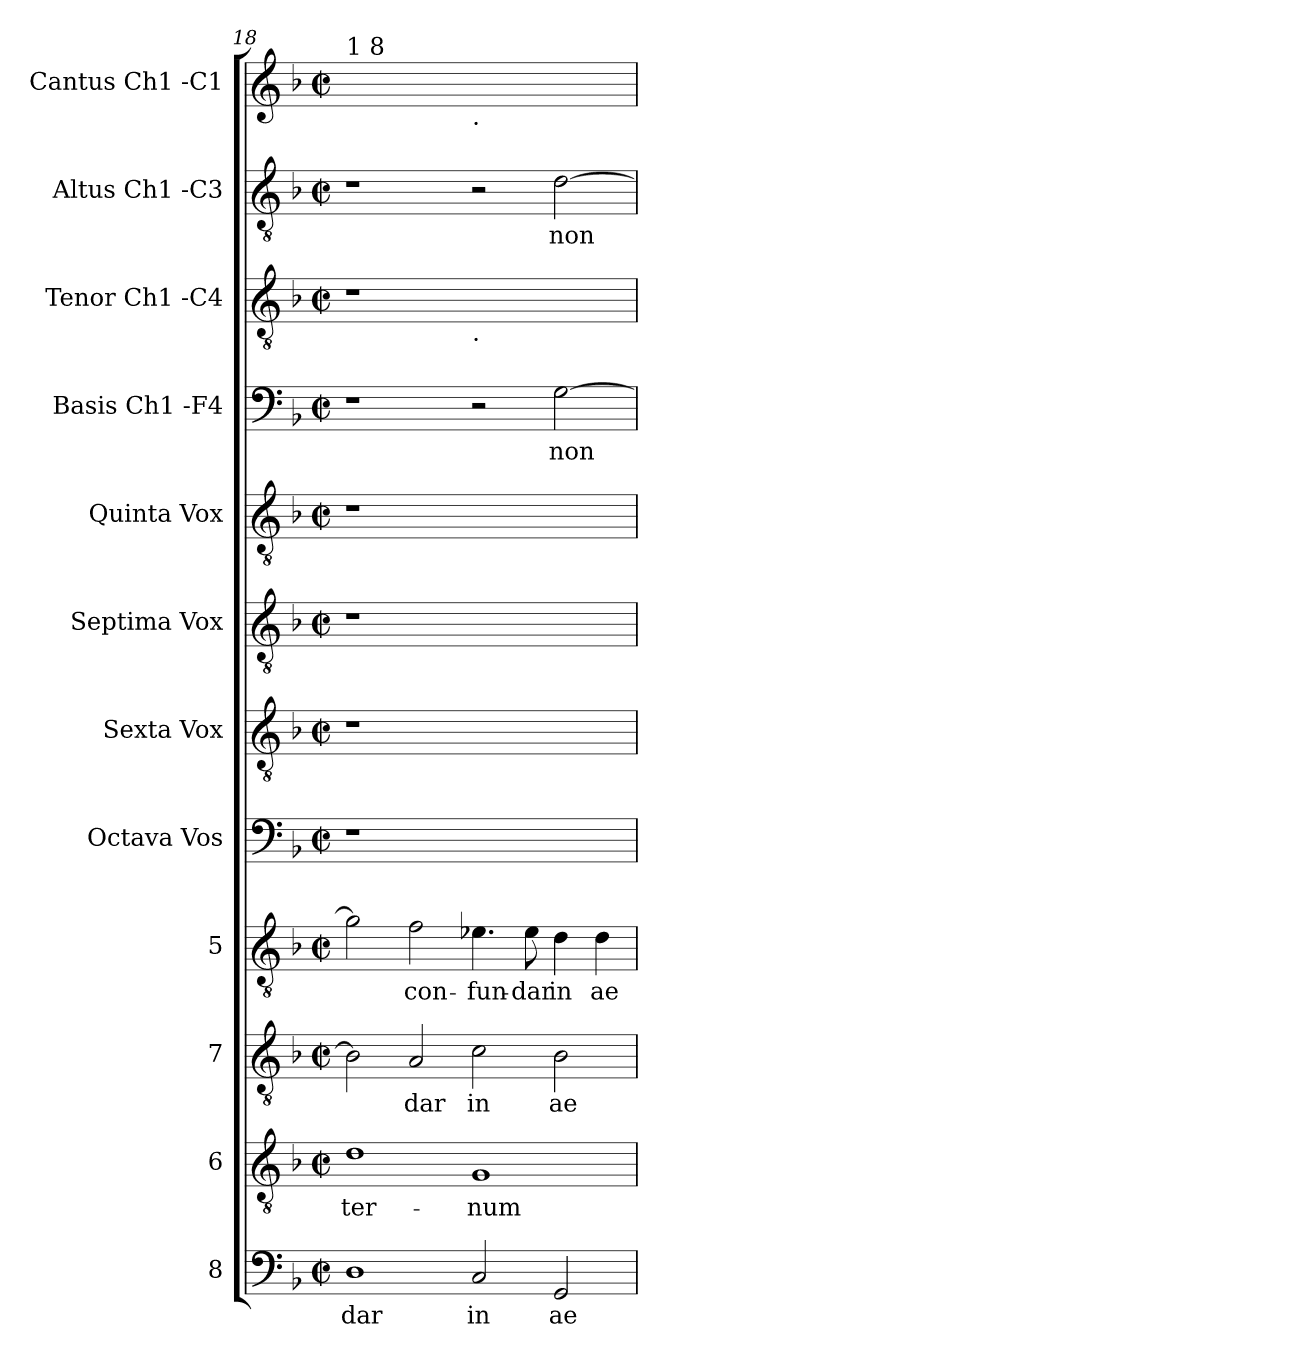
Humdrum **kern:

**kern	**text	**kern	**text	**kern	**text	**kern	**text	**kern	**kern	**kern	**kern	**kern	**text	**kern	**kern	**text	**kern
*part12	*part12	*part11	*part11	*part10	*part10	*part9	*part9	*part8	*part7	*part6	*part5	*part4	*part4	*part3	*part2	*part2	*part1
*staff12	*staff12	*staff11	*staff11	*staff10	*staff10	*staff9	*staff9	*staff8	*staff7	*staff6	*staff5	*staff4	*staff4	*staff3	*staff2	*staff2	*staff1
*I"8	*	*I"6	*	*I"7	*	*I"5	*	*I"Octava  Vos	*I"Sexta  Vox	*I"Septima  Vox	*I"Quinta  Vox	*I"Basis  Ch1 -F4	*	*I"Tenor  Ch1 -C4	*I"Altus  Ch1 -C3	*	*I"Cantus  Ch1 -C1
*	*	*	*	*	*	*	*	*	*	*	*	*I'B	*	*I'T	*I'A	*	*I'C
!!LO:PB:g=z
*clefF4	*	*clefGv2	*	*clefGv2	*	*clefGv2	*	*clefF4	*clefGv2	*clefGv2	*clefGv2	*clefF4	*	*clefGv2	*clefGv2	*	*clefG2
*k[b-]	*	*k[b-]	*	*k[b-]	*	*k[b-]	*	*k[b-]	*k[b-]	*k[b-]	*k[b-]	*k[b-]	*	*k[b-]	*k[b-]	*	*k[b-]
*F:	*	*F:	*	*F:	*	*F:	*	*F:	*F:	*F:	*F:	*F:	*	*F:	*F:	*	*F:
*M2/2	*	*M2/2	*	*M2/2	*	*M2/2	*	*M2/2	*M2/2	*M2/2	*M2/2	*M2/2	*	*M2/2	*M2/2	*	*M2/2
*met(c|)	*	*met(c|)	*	*met(c|)	*	*met(c|)	*	*met(c|)	*met(c|)	*met(c|)	*met(c|)	*met(c|)	*	*met(c|)	*met(c|)	*	*met(c|)
=18	=18	=18	=18	=18	=18	=18	=18	=18	=18	=18	=18	=18	=18	=18	=18	=18	=18
!	!	!	!	!	!	!	!	!	!	!	!	!	!	!	!	!	!LO:TX:a:t=1 8
!	!LO:LY:b:cj	!	!LO:LY:b:cj	!	!LO:LY:b:cj	!	!LO:LY:b:cj	!	!	!	!	!	!	!	!	!	!
1D	-dar	1d	-ter-	2B-\]	--	2g\]	.	1r	1r	1r	1r	1r	.	1r	1r	.	1ryy
!	!	!	!	!	!LO:LY:b:cj	!	!LO:LY:b:cj	!	!	!	!	!	!	!	!	!	!
.	.	.	.	2A/	-dar	2f\	con-	.	.	.	.	.	.	.	.	.	.
!	!	!	!	!	!	!	!	!	!	!	!	!	!	!	!	!	!LO:TX:b:t=.
!	!	!	!	!	!	!	!	!	!	!	!	!	!	!LO:TX:b:t=.	!	!	!
!	!LO:LY:b:cj	!	!LO:LY:b:cj	!	!LO:LY:b:cj	!	!LO:LY:b:cj	!	!	!	!	!	!	!	!	!	!
2C/	in	1G	-num	2c\	in	4.e-X\	-fun-	1ryy	1ryy	1ryy	1ryy	2r	.	1ryy	2r	.	1ryy
!	!	!	!	!	!	!	!LO:LY:b:cj	!	!	!	!	!	!	!	!	!	!
.	.	.	.	.	.	8e-\	-dar	.	.	.	.	.	.	.	.	.	.
!	!LO:LY:b:cj	!	!	!	!LO:LY:b:cj	!	!LO:LY:b:cj	!	!	!	!	!	!LO:LY:b:cj	!	!	!LO:LY:b:cj	!
2GG/	ae-	.	.	2B-\	ae-	4d\	in	.	.	.	.	[>2G\	non	.	[>2d\	non	.
!	!	!	!	!	!	!	!LO:LY:b:cj	!	!	!	!	!	!	!	!	!	!
.	.	.	.	.	.	4d\	ae-	.	.	.	.	.	.	.	.	.	.
=	=	=	=	=	=	=	=	=	=	=	=	=	=	=	=	=	=
*-	*-	*-	*-	*-	*-	*-	*-	*-	*-	*-	*-	*-	*-	*-	*-	*-	*-
